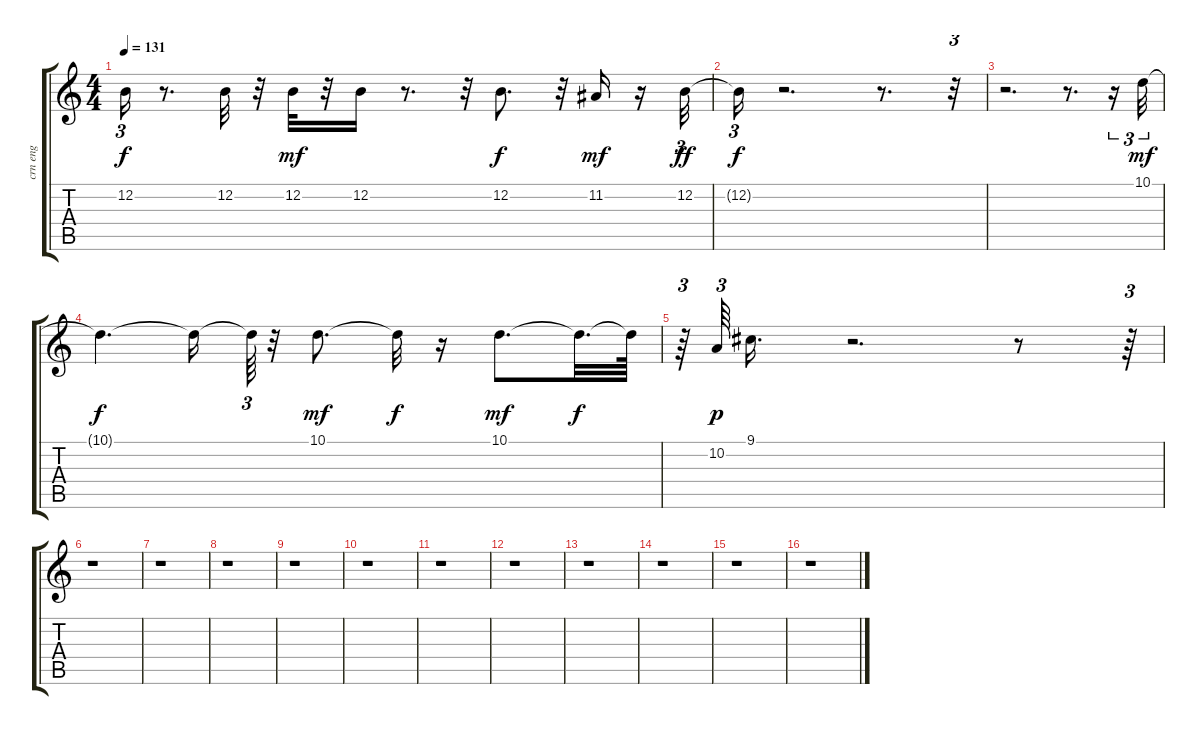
\track ("crn eng" "crn eng") {instrument englishhorn}
\staff {score tabs}
\tuning (E4 B3 G3 D3 A2 E2) {hide}
\ts (4 4)
\tempo 131
\clef g2
\ks c
12.2{t}.16{tu (3 2) dy f} r.8{d} 12.2.32 r.32 12.2.32{dy mf} r.32 12.2.16 r.8{d} r.32 12.2.8{d dy f} r.32 11.2.16{dy mf} r.16 12.2.32{tu (3 2) dy ff} |
12.2{t}.16{tu (3 2) dy f} r.2{d} r.8{d} r.32{tu (3 2)} |
r.2{d} r.8{d} r.16{tu (3 2)} 10.1.32{tu (3 2) dy mf} |
10.1{t}.4{d dy f} 10.1{t}.16 10.1{t}.64{tu (3 2)} r.32 10.1.8{d dy mf} 10.1{t}.32{dy f} r.16 10.1.8{d dy mf} 10.1{t}.32{d dy f} 10.1{t}.64 |
r.64{tu (3 2)} 10.2.64{tu (3 2) dy p} 9.1.16{d} r.2{d} r.8 r.64{tu (3 2)} |
r.1 |
r.1 |
r.1 |
r.1 |
r.1 |
r.1 |
r.1 |
r.1 |
r.1 |
r.1 |
r.1
